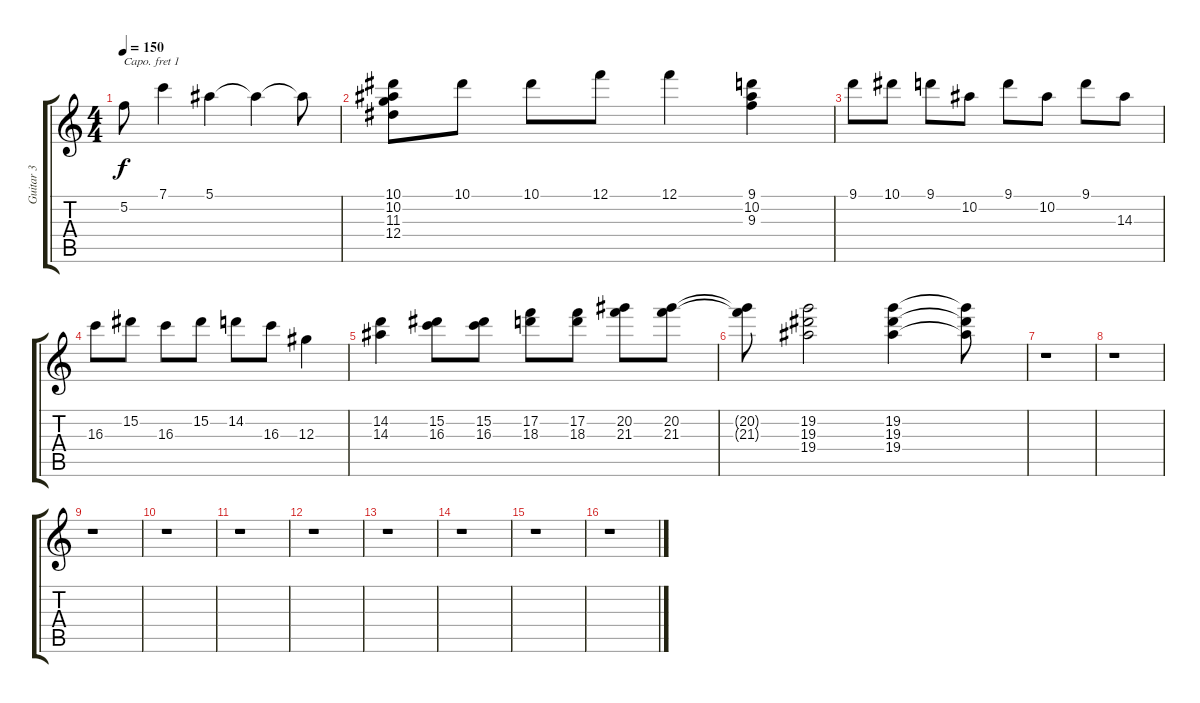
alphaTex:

\track ("Guitar 3" "Guitar 3") {instrument electricguitarclean}
\staff {score tabs}
\capo 1
\tuning (E4 B3 G3 D3 A2 E2) {hide}
\ts (4 4)
\tempo 150
\clef g2
\ks c
5.2{t}.8{dy f} 7.1.4 5.1.4 5.1{t}.4 5.1{t}.8 |
(10.1 10.2 11.3 12.4).8 10.1.8 10.1.8 12.1.8 12.1.4 (9.1 10.2 9.3).4 |
9.1.8 10.1.8 9.1.8 10.2.8 9.1.8 10.2.8 9.1.8 14.3.8 |
16.3.8 15.2.8 16.3.8 15.2.8 14.2.8 16.3.8 12.3.4 |
(14.2 14.3).4 (15.2 16.3).8 (15.2 16.3).8 (17.2 18.3).8 (17.2 18.3).8 (20.2 21.3).8 (20.2 21.3).8 |
(20.2{t} 21.3{t}).8 (19.2 19.3 19.4).2 (19.2 19.3 19.4).4 (19.2{t} 19.3{t} 19.4{t}).8 |
r.1 |
r.1 |
r.1 |
r.1 |
r.1 |
r.1 |
r.1 |
r.1 |
r.1 |
r.1
